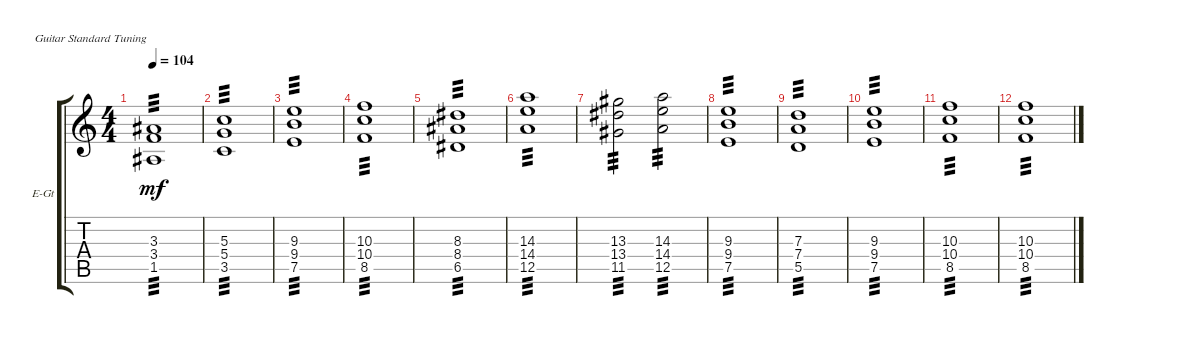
\bracketExtendMode groupsimilarinstruments
\firstSystemTrackNameOrientation horizontal
\otherSystemsTrackNameOrientation horizontal
\track ("Electric Guitar" "E-Gt") {instrument distortionguitar}
\staff {score tabs}
\tuning (E4 B3 G3 D3 A2 E2)
\ts (4 4)
\tempo 104
\clef g2
\scale
0.333333
\ks c
(1.5 3.4 3.3).1{tp 3 dy mf} |
\scale
0.333333 (5.3 5.4 3.5).1{tp 3} |
\scale
0.333333 (7.5 9.3 9.4).1{tp 3} |
\scale
0.333333 (8.5 10.4 10.3).1{tp 3} |
\scale
0.333333 (6.5 8.3 8.4).1{tp 3} |
\scale
0.333333 (12.5 14.4 14.3).1{tp 3} |
\scale
0.333333 (11.5 13.4 13.3).2{tp 3} (12.5 14.4 14.3).2{tp 3} |
\scale
0.333333 (7.5 9.3 9.4).1{tp 3} |
\scale
0.333333 (5.5 7.4 7.3).1{tp 3} |
\scale
0.333333 (7.5 9.3 9.4).1{tp 3} |
(8.5 10.4 10.3).1{tp 3} |
(8.5 10.3 10.4).1{tp 3}
